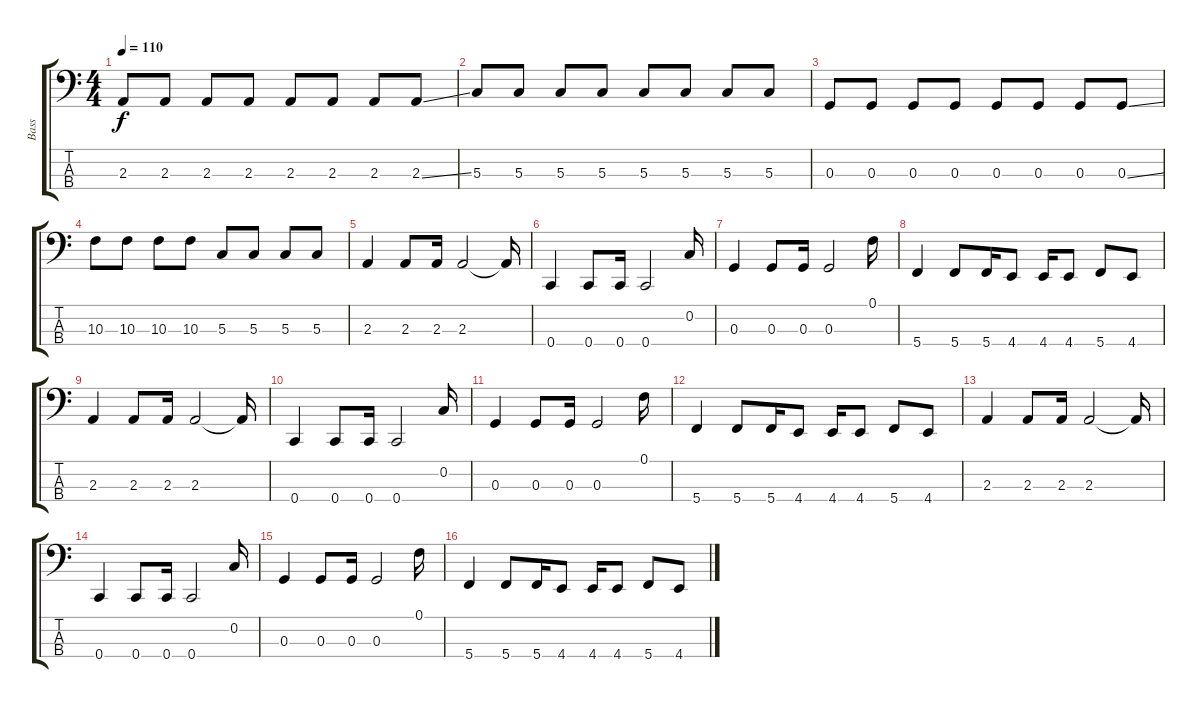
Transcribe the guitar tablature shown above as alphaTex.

\track ("Bass" "Bass") {instrument electricbassfinger}
\staff {score tabs}
\tuning (F2 C2 G1 C1) {hide}
\ts (4 4)
\tempo 110
\clef f4
\ks c
2.3.8{dy f} 2.3.8 2.3.8 2.3.8 2.3.8 2.3.8 2.3.8 2.3{ss}.8 |
5.3.8 5.3.8 5.3.8 5.3.8 5.3.8 5.3.8 5.3.8 5.3.8 |
0.3.8 0.3.8 0.3.8 0.3.8 0.3.8 0.3.8 0.3.8 0.3{ss}.8 |
10.3.8 10.3.8 10.3.8 10.3.8 5.3.8 5.3.8 5.3.8 5.3.8 |
2.3.4 2.3.8 2.3.16 2.3.2 2.3{t}.16 |
0.4.4 0.4.8 0.4.16 0.4.2 0.2.16 |
0.3.4 0.3.8 0.3.16 0.3.2 0.1.16 |
5.4.4 5.4.8 5.4.16 4.4.8 4.4.16 4.4.8 5.4.8 4.4.8 |
2.3.4 2.3.8 2.3.16 2.3.2 2.3{t}.16 |
0.4.4 0.4.8 0.4.16 0.4.2 0.2.16 |
0.3.4 0.3.8 0.3.16 0.3.2 0.1.16 |
5.4.4 5.4.8 5.4.16 4.4.8 4.4.16 4.4.8 5.4.8 4.4.8 |
2.3.4 2.3.8 2.3.16 2.3.2 2.3{t}.16 |
0.4.4 0.4.8 0.4.16 0.4.2 0.2.16 |
0.3.4 0.3.8 0.3.16 0.3.2 0.1.16 |
5.4.4 5.4.8 5.4.16 4.4.8 4.4.16 4.4.8 5.4.8 4.4.8
